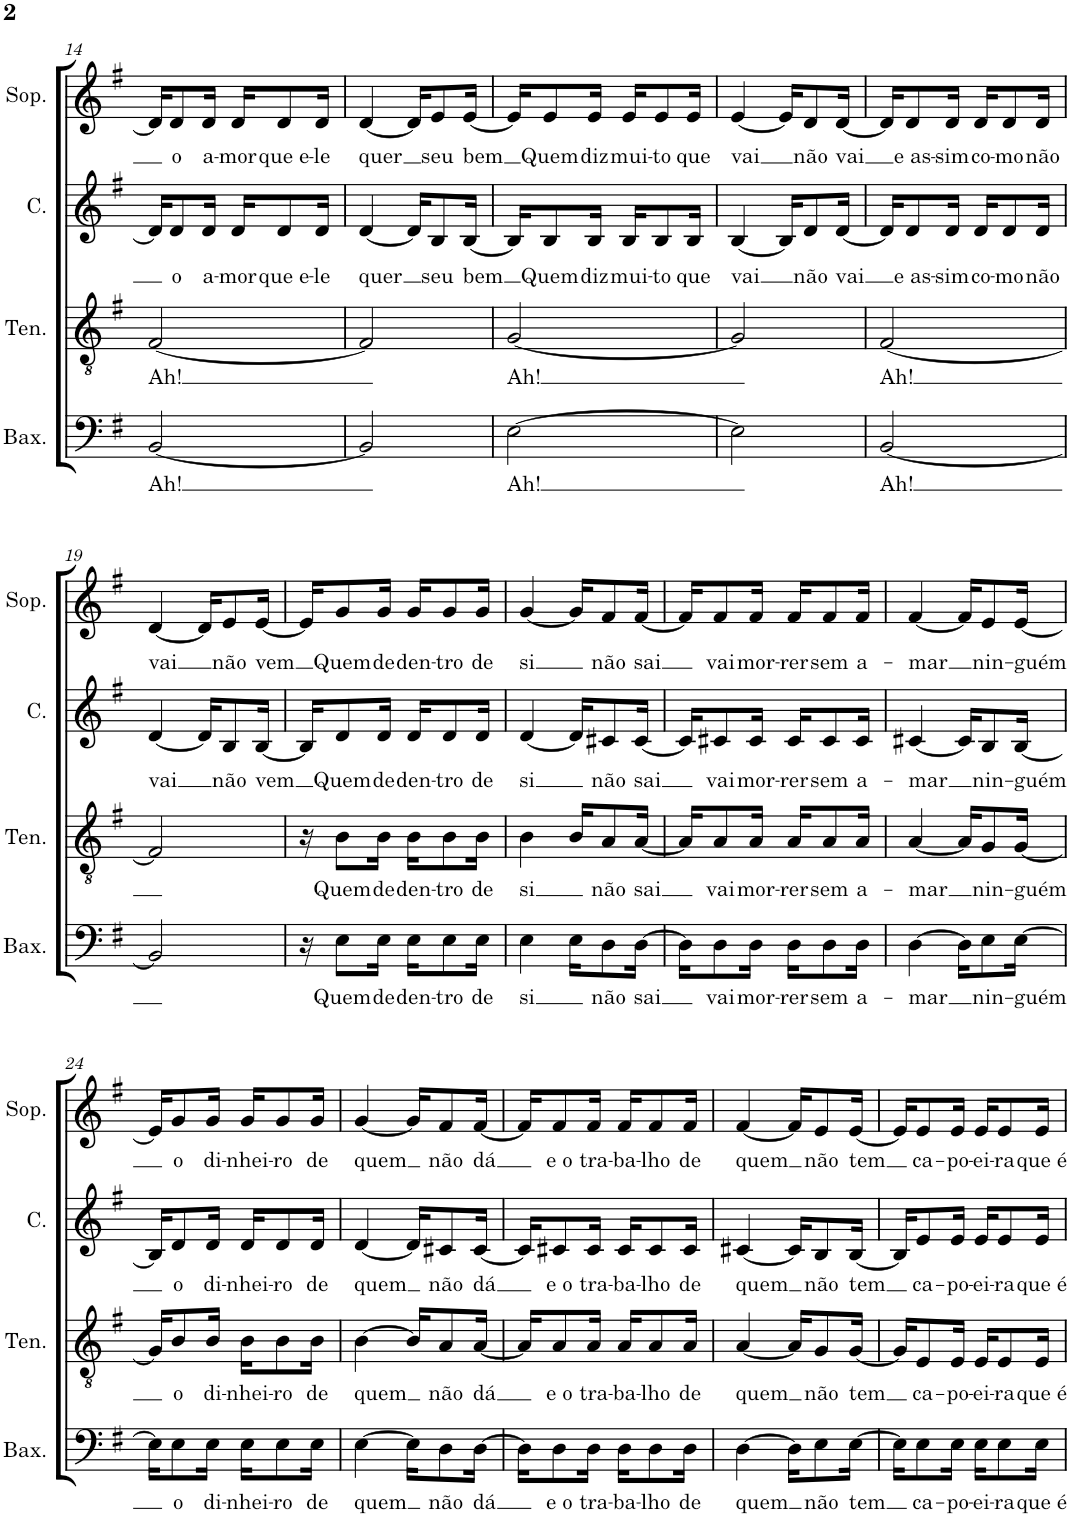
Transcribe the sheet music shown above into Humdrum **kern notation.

**kern	**text	**kern	**text	**kern	**text	**kern	**text
*part4	*part4	*part3	*part3	*part2	*part2	*part1	*part1
*staff4	*staff4	*staff3	*staff3	*staff2	*staff2	*staff1	*staff1
*I"Baixo	*	*I"Tenor	*	*I"Contralto	*	*I"Soprano	*
*I'Bax.	*	*I'Ten.	*	*I'C.	*	*I'Sop.	*
!!LO:PB:g=z
*clefF4	*	*clefGv2	*	*clefG2	*	*clefG2	*
*k[f#]	*	*k[f#]	*	*k[f#]	*	*k[f#]	*
*M2/4	*	*M2/4	*	*M2/4	*	*M2/4	*
=14	=14	=14	=14	=14	=14	=14	=14
!	!LO:LY:b	!	!LO:LY:b	!	!	!	!
[2BB/	Ah!	[2F#/	Ah!	16d/KL]	.	16d/KL]	.
!	!	!	!	!	!LO:LY:b	!	!LO:LY:b
.	.	.	.	8d/	o	8d/	o
!	!	!	!	!	!LO:LY:b	!	!LO:LY:b
.	.	.	.	16d/Jk	a-	16d/Jk	a-
!	!	!	!	!	!LO:LY:b	!	!LO:LY:b
.	.	.	.	16d/KL	-mor	16d/KL	-mor
!	!	!	!	!	!LO:LY:b	!	!LO:LY:b
.	.	.	.	8d/	que e-	8d/	que e-
!	!	!	!	!	!LO:LY:b	!	!LO:LY:b
.	.	.	.	16d/Jk	-le	16d/Jk	-le
=15	=15	=15	=15	=15	=15	=15	=15
!	!	!	!	!	!LO:LY:b	!	!LO:LY:b
2BB/]	.	2F#/]	.	[4d/	quer	[4d/	quer
.	.	.	.	16d/KL]	.	16d/KL]	.
!	!	!	!	!	!LO:LY:b	!	!LO:LY:b
.	.	.	.	8B/	seu	8e/	seu
!	!	!	!	!	!LO:LY:b	!	!LO:LY:b
.	.	.	.	[16B/Jk	bem	[16e/Jk	bem
=16	=16	=16	=16	=16	=16	=16	=16
!	!LO:LY:b	!	!LO:LY:b	!	!	!	!
[2E\	Ah!	[2G/	Ah!	16B/KL]	.	16e/KL]	.
!	!	!	!	!	!LO:LY:b	!	!LO:LY:b
.	.	.	.	8B/	Quem	8e/	Quem
!	!	!	!	!	!LO:LY:b	!	!LO:LY:b
.	.	.	.	16B/Jk	diz	16e/Jk	diz
!	!	!	!	!	!LO:LY:b	!	!LO:LY:b
.	.	.	.	16B/KL	mui-	16e/KL	mui-
!	!	!	!	!	!LO:LY:b	!	!LO:LY:b
.	.	.	.	8B/	-to	8e/	-to
!	!	!	!	!	!LO:LY:b	!	!LO:LY:b
.	.	.	.	16B/Jk	que	16e/Jk	que
=17	=17	=17	=17	=17	=17	=17	=17
!	!	!	!	!	!LO:LY:b	!	!LO:LY:b
2E\]	.	2G/]	.	[4B/	vai	[4e/	vai
.	.	.	.	16B/KL]	.	16e/KL]	.
!	!	!	!	!	!LO:LY:b	!	!LO:LY:b
.	.	.	.	8d/	não	8d/	não
!	!	!	!	!	!LO:LY:b	!	!LO:LY:b
.	.	.	.	[16d/Jk	vai	[16d/Jk	vai
=18	=18	=18	=18	=18	=18	=18	=18
!	!LO:LY:b	!	!LO:LY:b	!	!	!	!
[2BB/	Ah!	[2F#/	Ah!	16d/KL]	.	16d/KL]	.
!	!	!	!	!	!LO:LY:b	!	!LO:LY:b
.	.	.	.	8d/	e as-	8d/	e as-
!	!	!	!	!	!LO:LY:b	!	!LO:LY:b
.	.	.	.	16d/Jk	-sim	16d/Jk	-sim
!	!	!	!	!	!LO:LY:b	!	!LO:LY:b
.	.	.	.	16d/KL	co-	16d/KL	co-
!	!	!	!	!	!LO:LY:b	!	!LO:LY:b
.	.	.	.	8d/	-mo	8d/	-mo
!	!	!	!	!	!LO:LY:b	!	!LO:LY:b
.	.	.	.	16d/Jk	não	16d/Jk	não
!!LO:LB:g=z
=19	=19	=19	=19	=19	=19	=19	=19
!	!	!	!	!	!LO:LY:b	!	!LO:LY:b
2BB/]	.	2F#/]	.	[4d/	vai	[4d/	vai
.	.	.	.	16d/KL]	.	16d/KL]	.
!	!	!	!	!	!LO:LY:b	!	!LO:LY:b
.	.	.	.	8B/	não	8e/	não
!	!	!	!	!	!LO:LY:b	!	!LO:LY:b
.	.	.	.	[16B/Jk	vem	[16e/Jk	vem
=20	=20	=20	=20	=20	=20	=20	=20
16r	.	16r	.	16B/KL]	.	16e/KL]	.
!	!LO:LY:b	!	!LO:LY:b	!	!LO:LY:b	!	!LO:LY:b
8E\L	Quem	8B\L	Quem	8d/	Quem	8g/	Quem
!	!LO:LY:b	!	!LO:LY:b	!	!LO:LY:b	!	!LO:LY:b
16E\Jk	de	16B\Jk	de	16d/Jk	de	16g/Jk	de
!	!LO:LY:b	!	!LO:LY:b	!	!LO:LY:b	!	!LO:LY:b
16E\KL	-den-	16B\KL	-den-	16d/KL	den-	16g/KL	den-
!	!LO:LY:b	!	!LO:LY:b	!	!LO:LY:b	!	!LO:LY:b
8E\	-tro	8B\	-tro	8d/	-tro	8g/	-tro
!	!LO:LY:b	!	!LO:LY:b	!	!LO:LY:b	!	!LO:LY:b
16E\Jk	de	16B\Jk	de	16d/Jk	de	16g/Jk	de
=21	=21	=21	=21	=21	=21	=21	=21
!	!LO:LY:b	!	!LO:LY:b	!	!LO:LY:b	!	!LO:LY:b
4E\	si	4B\	si	[4d/	si	[4g/	si
16E\KL	.	16B/KL	.	16d/KL]	.	16g/KL]	.
!	!LO:LY:b	!	!LO:LY:b	!	!LO:LY:b	!	!LO:LY:b
8D\	não	8A/	não	8c#X/	não	8f#/	não
!	!LO:LY:b	!	!LO:LY:b	!	!LO:LY:b	!	!LO:LY:b
[16D\Jk	sai	[16A/Jk	sai	[16c#/Jk	sai	[16f#/Jk	sai
=22	=22	=22	=22	=22	=22	=22	=22
16D\KL]	.	16A/KL]	.	16c#/KL]	.	16f#/KL]	.
!	!LO:LY:b	!	!LO:LY:b	!	!LO:LY:b	!	!LO:LY:b
8D\	vai	8A/	vai	8c#X/	vai	8f#/	vai
!	!LO:LY:b	!	!LO:LY:b	!	!LO:LY:b	!	!LO:LY:b
16D\Jk	mor-	16A/Jk	mor-	16c#/Jk	mor-	16f#/Jk	mor-
!	!LO:LY:b	!	!LO:LY:b	!	!LO:LY:b	!	!LO:LY:b
16D\KL	-rer	16A/KL	-rer	16c#/KL	-rer	16f#/KL	-rer
!	!LO:LY:b	!	!LO:LY:b	!	!LO:LY:b	!	!LO:LY:b
8D\	sem	8A/	sem	8c#/	sem	8f#/	sem
!	!LO:LY:b	!	!LO:LY:b	!	!LO:LY:b	!	!LO:LY:b
16D\Jk	a-	16A/Jk	a-	16c#/Jk	a-	16f#/Jk	a-
=23	=23	=23	=23	=23	=23	=23	=23
!	!LO:LY:b	!	!LO:LY:b	!	!LO:LY:b	!	!LO:LY:b
[4D\	-mar	[4A/	-mar	[4c#X/	-mar	[4f#/	-mar
16D\KL]	.	16A/KL]	.	16c#/KL]	.	16f#/KL]	.
!	!LO:LY:b	!	!LO:LY:b	!	!LO:LY:b	!	!LO:LY:b
8E\	nin-	8G/	nin-	8B/	nin-	8e/	nin-
!	!LO:LY:b	!	!LO:LY:b	!	!LO:LY:b	!	!LO:LY:b
[16E\Jk	-guém	[16G/Jk	-guém	[16B/Jk	-guém	[16e/Jk	-guém
!!LO:LB:g=z
=24	=24	=24	=24	=24	=24	=24	=24
16E\KL]	.	16G/KL]	.	16B/KL]	.	16e/KL]	.
!	!LO:LY:b	!	!LO:LY:b	!	!LO:LY:b	!	!LO:LY:b
8E\	o	8B/	o	8d/	o	8g/	o
!	!LO:LY:b	!	!LO:LY:b	!	!LO:LY:b	!	!LO:LY:b
16E\Jk	di-	16B/Jk	di-	16d/Jk	di-	16g/Jk	di-
!	!LO:LY:b	!	!LO:LY:b	!	!LO:LY:b	!	!LO:LY:b
16E\KL	-nhei-	16B\KL	-nhei-	16d/KL	-nhei-	16g/KL	-nhei-
!	!LO:LY:b	!	!LO:LY:b	!	!LO:LY:b	!	!LO:LY:b
8E\	-ro	8B\	-ro	8d/	-ro	8g/	-ro
!	!LO:LY:b	!	!LO:LY:b	!	!LO:LY:b	!	!LO:LY:b
16E\Jk	de	16B\Jk	de	16d/Jk	de	16g/Jk	de
=25	=25	=25	=25	=25	=25	=25	=25
!	!LO:LY:b	!	!LO:LY:b	!	!LO:LY:b	!	!LO:LY:b
[4E\	quem	[4B\	quem	[4d/	quem	[4g/	quem
16E\KL]	.	16B/KL]	.	16d/KL]	.	16g/KL]	.
!	!LO:LY:b	!	!LO:LY:b	!	!LO:LY:b	!	!LO:LY:b
8D\	não	8A/	não	8c#X/	não	8f#/	não
!	!LO:LY:b	!	!LO:LY:b	!	!LO:LY:b	!	!LO:LY:b
[16D\Jk	dá	[16A/Jk	dá	[16c#/Jk	dá	[16f#/Jk	dá
=26	=26	=26	=26	=26	=26	=26	=26
16D\KL]	.	16A/KL]	.	16c#/KL]	.	16f#/KL]	.
!	!LO:LY:b	!	!LO:LY:b	!	!LO:LY:b	!	!LO:LY:b
8D\	e o	8A/	e o	8c#X/	e o	8f#/	e o
!	!LO:LY:b	!	!LO:LY:b	!	!LO:LY:b	!	!LO:LY:b
16D\Jk	tra-	16A/Jk	tra-	16c#/Jk	tra-	16f#/Jk	tra-
!	!LO:LY:b	!	!LO:LY:b	!	!LO:LY:b	!	!LO:LY:b
16D\KL	-ba-	16A/KL	-ba-	16c#/KL	-ba-	16f#/KL	-ba-
!	!LO:LY:b	!	!LO:LY:b	!	!LO:LY:b	!	!LO:LY:b
8D\	-lho	8A/	-lho	8c#/	-lho	8f#/	-lho
!	!LO:LY:b	!	!LO:LY:b	!	!LO:LY:b	!	!LO:LY:b
16D\Jk	de	16A/Jk	de	16c#/Jk	de	16f#/Jk	de
=27	=27	=27	=27	=27	=27	=27	=27
!	!LO:LY:b	!	!LO:LY:b	!	!LO:LY:b	!	!LO:LY:b
[4D\	quem	[4A/	quem	[4c#X/	quem	[4f#/	quem
16D\KL]	.	16A/KL]	.	16c#/KL]	.	16f#/KL]	.
!	!LO:LY:b	!	!LO:LY:b	!	!LO:LY:b	!	!LO:LY:b
8E\	não	8G/	não	8B/	não	8e/	não
!	!LO:LY:b	!	!LO:LY:b	!	!LO:LY:b	!	!LO:LY:b
[16E\Jk	tem	[16G/Jk	tem	[16B/Jk	tem	[16e/Jk	tem
=28	=28	=28	=28	=28	=28	=28	=28
16E\KL]	.	16G/KL]	.	16B/KL]	.	16e/KL]	.
!	!LO:LY:b	!	!LO:LY:b	!	!LO:LY:b	!	!LO:LY:b
8E\	ca-	8E/	ca-	8e/	ca-	8e/	ca-
!	!LO:LY:b	!	!LO:LY:b	!	!LO:LY:b	!	!LO:LY:b
16E\Jk	-po-	16E/Jk	-po-	16e/Jk	-po-	16e/Jk	-po-
!	!LO:LY:b	!	!LO:LY:b	!	!LO:LY:b	!	!LO:LY:b
16E\KL	-ei-	16E/KL	-ei-	16e/KL	-ei-	16e/KL	-ei-
!	!LO:LY:b	!	!LO:LY:b	!	!LO:LY:b	!	!LO:LY:b
8E\	-ra	8E/	-ra	8e/	-ra	8e/	-ra
!	!LO:LY:b	!	!LO:LY:b	!	!LO:LY:b	!	!LO:LY:b
16E\Jk	que é	16E/Jk	que é	16e/Jk	que é	16e/Jk	que é
=	=	=	=	=	=	=	=
*-	*-	*-	*-	*-	*-	*-	*-
